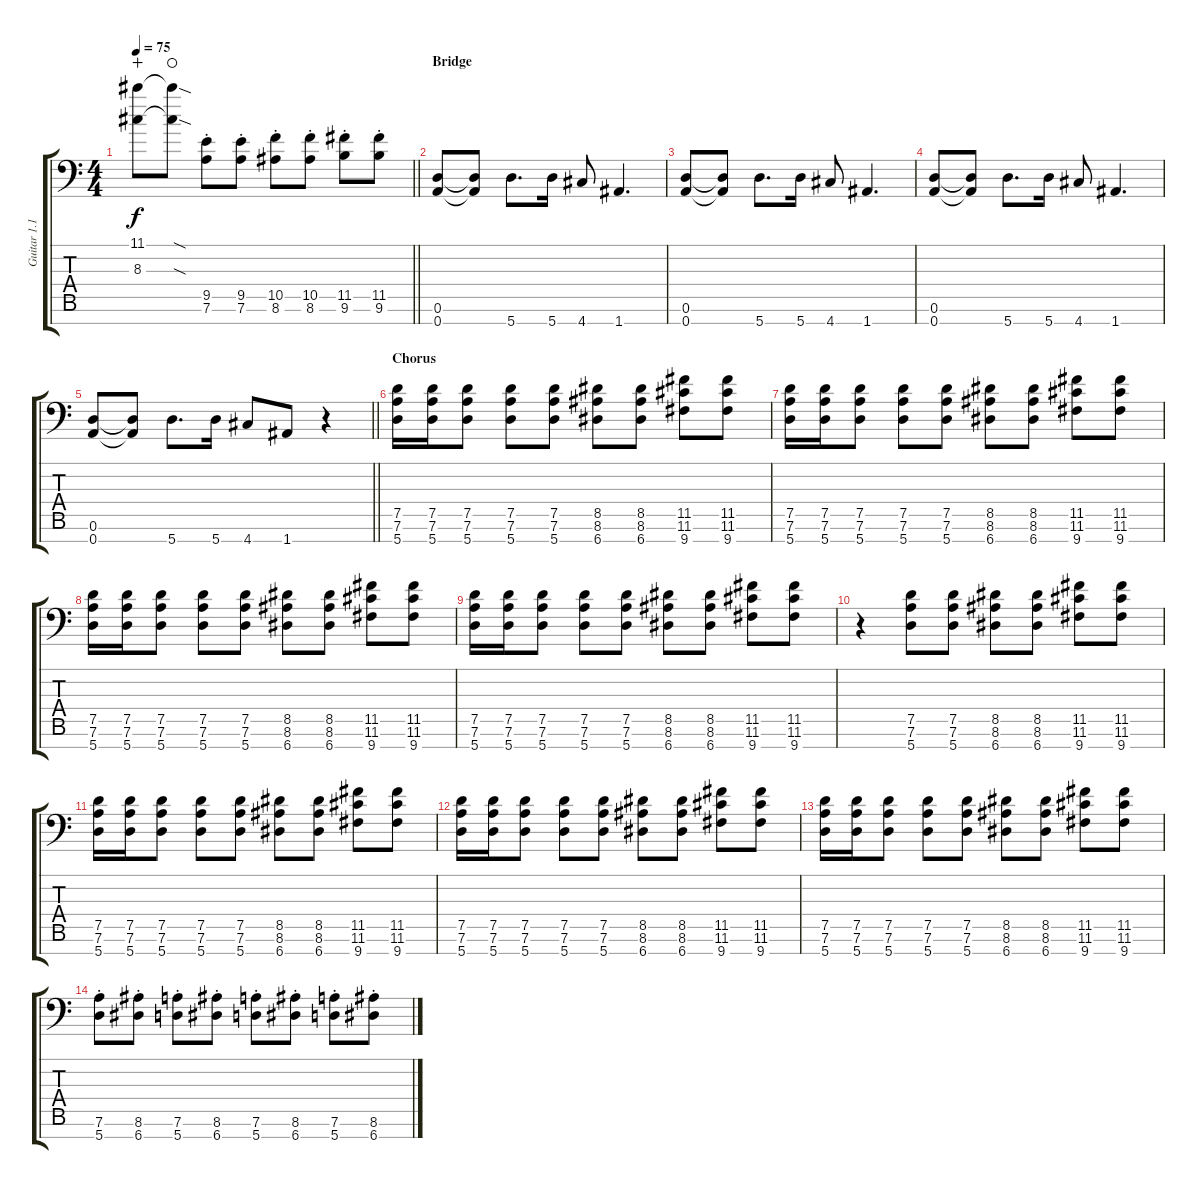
\track ("Guitar 1.1" "Guitar 1.1") {instrument distortionguitar}
\staff {score tabs}
\tuning (D4 A3 F3 C3 G2 D2 A1) {hide}
\ts (4 4)
\tempo 75
\clef f4
\barLineRight lightlight
\ks c
(11.1 8.3).8{dy f wahc} (11.1{sod t} 8.3{sod t}).8{waho} (9.5{st} 7.6{st}).8 (9.5{st} 7.6{st}).8 (10.5{st} 8.6{st}).8 (10.5{st} 8.6{st}).8 (11.5{st} 9.6{st}).8 (11.5{st} 9.6{st}).8 |
\section ("" "Bridge")
(0.6 0.7).8 (0.6{t} 0.7{t}).8 5.7.8{d} 5.7.16 4.7.8 1.7.4{d} |
(0.6 0.7).8 (0.6{t} 0.7{t}).8 5.7.8{d} 5.7.16 4.7.8 1.7.4{d} |
(0.6 0.7).8 (0.6{t} 0.7{t}).8 5.7.8{d} 5.7.16 4.7.8 1.7.4{d} |
\barLineRight lightlight
(0.6 0.7).8 (0.6{t} 0.7{t}).8 5.7.8{d} 5.7.16 4.7.8 1.7.8 r.4 |
\section ("" "Chorus")
(7.5 7.6 5.7).16 (7.5 7.6 5.7).16 (7.5 7.6 5.7).8 (7.5 7.6 5.7).8 (7.5 7.6 5.7).8 (8.5 8.6 6.7).8 (8.5 8.6 6.7).8 (11.5 11.6 9.7).8 (11.5 11.6 9.7).8 |
(7.5 7.6 5.7).16 (7.5 7.6 5.7).16 (7.5 7.6 5.7).8 (7.5 7.6 5.7).8 (7.5 7.6 5.7).8 (8.5 8.6 6.7).8 (8.5 8.6 6.7).8 (11.5 11.6 9.7).8 (11.5 11.6 9.7).8 |
(7.5 7.6 5.7).16 (7.5 7.6 5.7).16 (7.5 7.6 5.7).8 (7.5 7.6 5.7).8 (7.5 7.6 5.7).8 (8.5 8.6 6.7).8 (8.5 8.6 6.7).8 (11.5 11.6 9.7).8 (11.5 11.6 9.7).8 |
(7.5 7.6 5.7).16 (7.5 7.6 5.7).16 (7.5 7.6 5.7).8 (7.5 7.6 5.7).8 (7.5 7.6 5.7).8 (8.5 8.6 6.7).8 (8.5 8.6 6.7).8 (11.5 11.6 9.7).8 (11.5 11.6 9.7).8 |
r.4 (7.5 7.6 5.7).8 (7.5 7.6 5.7).8 (8.5 8.6 6.7).8 (8.5 8.6 6.7).8 (11.5 11.6 9.7).8 (11.5 11.6 9.7).8 |
(7.5 7.6 5.7).16 (7.5 7.6 5.7).16 (7.5 7.6 5.7).8 (7.5 7.6 5.7).8 (7.5 7.6 5.7).8 (8.5 8.6 6.7).8 (8.5 8.6 6.7).8 (11.5 11.6 9.7).8 (11.5 11.6 9.7).8 |
(7.5 7.6 5.7).16 (7.5 7.6 5.7).16 (7.5 7.6 5.7).8 (7.5 7.6 5.7).8 (7.5 7.6 5.7).8 (8.5 8.6 6.7).8 (8.5 8.6 6.7).8 (11.5 11.6 9.7).8 (11.5 11.6 9.7).8 |
(7.5 7.6 5.7).16 (7.5 7.6 5.7).16 (7.5 7.6 5.7).8 (7.5 7.6 5.7).8 (7.5 7.6 5.7).8 (8.5 8.6 6.7).8 (8.5 8.6 6.7).8 (11.5 11.6 9.7).8 (11.5 11.6 9.7).8 |
(7.6{st} 5.7{st}).8 (8.6{st} 6.7{st}).8 (7.6{st} 5.7{st}).8 (8.6{st} 6.7{st}).8 (7.6{st} 5.7{st}).8 (8.6{st} 6.7{st}).8 (7.6{st} 5.7{st}).8 (8.6{st} 6.7{st}).8
